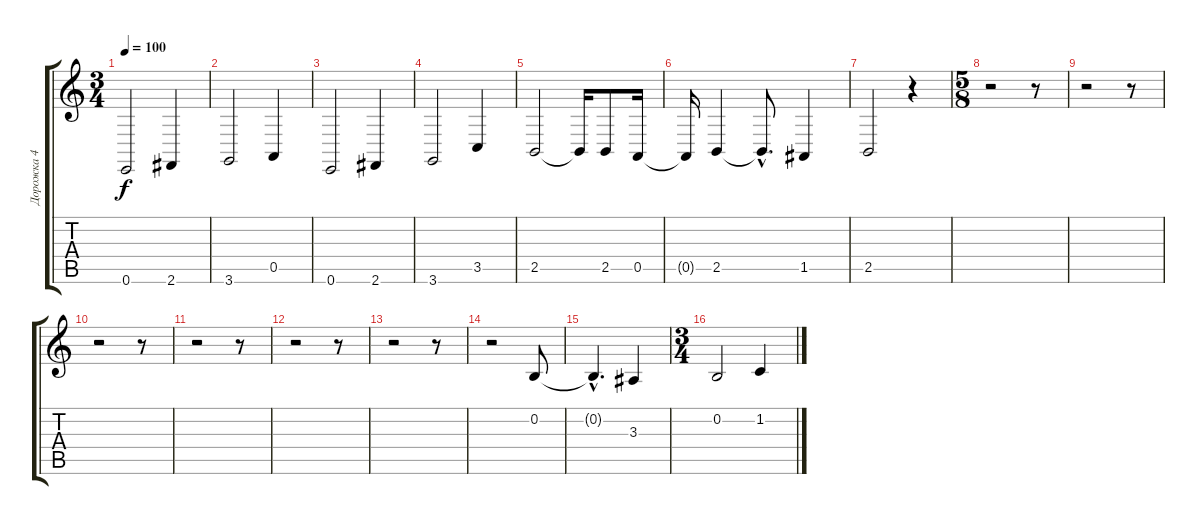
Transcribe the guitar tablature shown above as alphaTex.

\track ("Дорожка 4" "Дорожка 4") {instrument frenchhorn}
\staff {score tabs}
\tuning (E4 B3 G3 D3 A2 E2) {hide}
\ts (3 4)
\tempo 100
\clef g2
\ks c
0.6.2{dy f} 2.6.4 |
3.6.2 0.5.4 |
0.6.2 2.6.4 |
3.6.2 3.5.4 |
2.5.2 2.5{t}.16 2.5.8 0.5.16 |
0.5{t}.16 2.5.4 2.5{hac t}.8{d} 1.5.4 |
2.5.2 r.4 |
\ts (5 8)
r.2 r.8 |
r.2 r.8 |
r.2 r.8 |
r.2 r.8 |
r.2 r.8 |
r.2 r.8 |
r.2 0.2.8 |
0.2{hac t}.4{d} 3.3.4 |
\ts (3 4)
0.2.2 1.2.4
